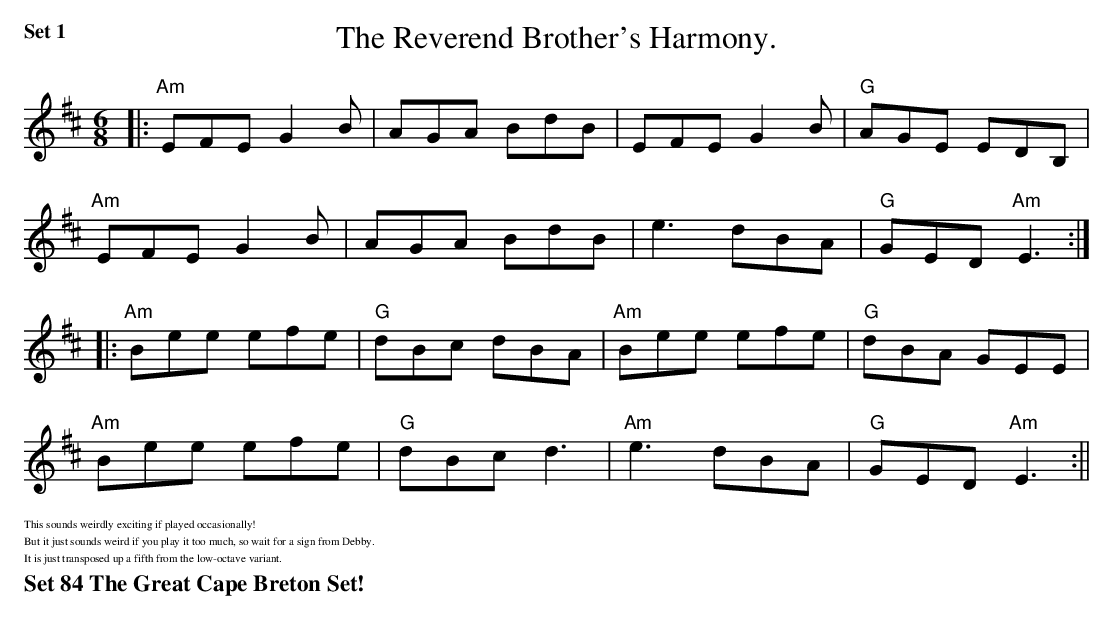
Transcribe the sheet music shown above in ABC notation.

X:1
T: The Reverend Brother's Harmony.
M: 6/8
L: 1/8
K:EDOR %Transposed from ADOR
|:"Am"EFE G2B|AGA BdB|EFE G2B|"G"AGE EDB,|
"Am"EFE G2B|AGA BdB|e3 dBA|"G"GED "Am"E3:|
|:"Am"Bee efe|"G"dBc dBA|"Am"Bee efe|"G"dBA GEE|
"Am"Bee efe|"G"dBc d3|"Am"e3 dBA|"G"GED "Am"E3:||
%%text This sounds weirdly exciting if played occasionally!
%%text But it just sounds weird if you play it too much, so wait for a sign from Debby.
%%text It is just transposed up a fifth from the low-octave variant.

%%textfont       Times-Roman 10.0
$SmallRMargin
$SmallLMargin
